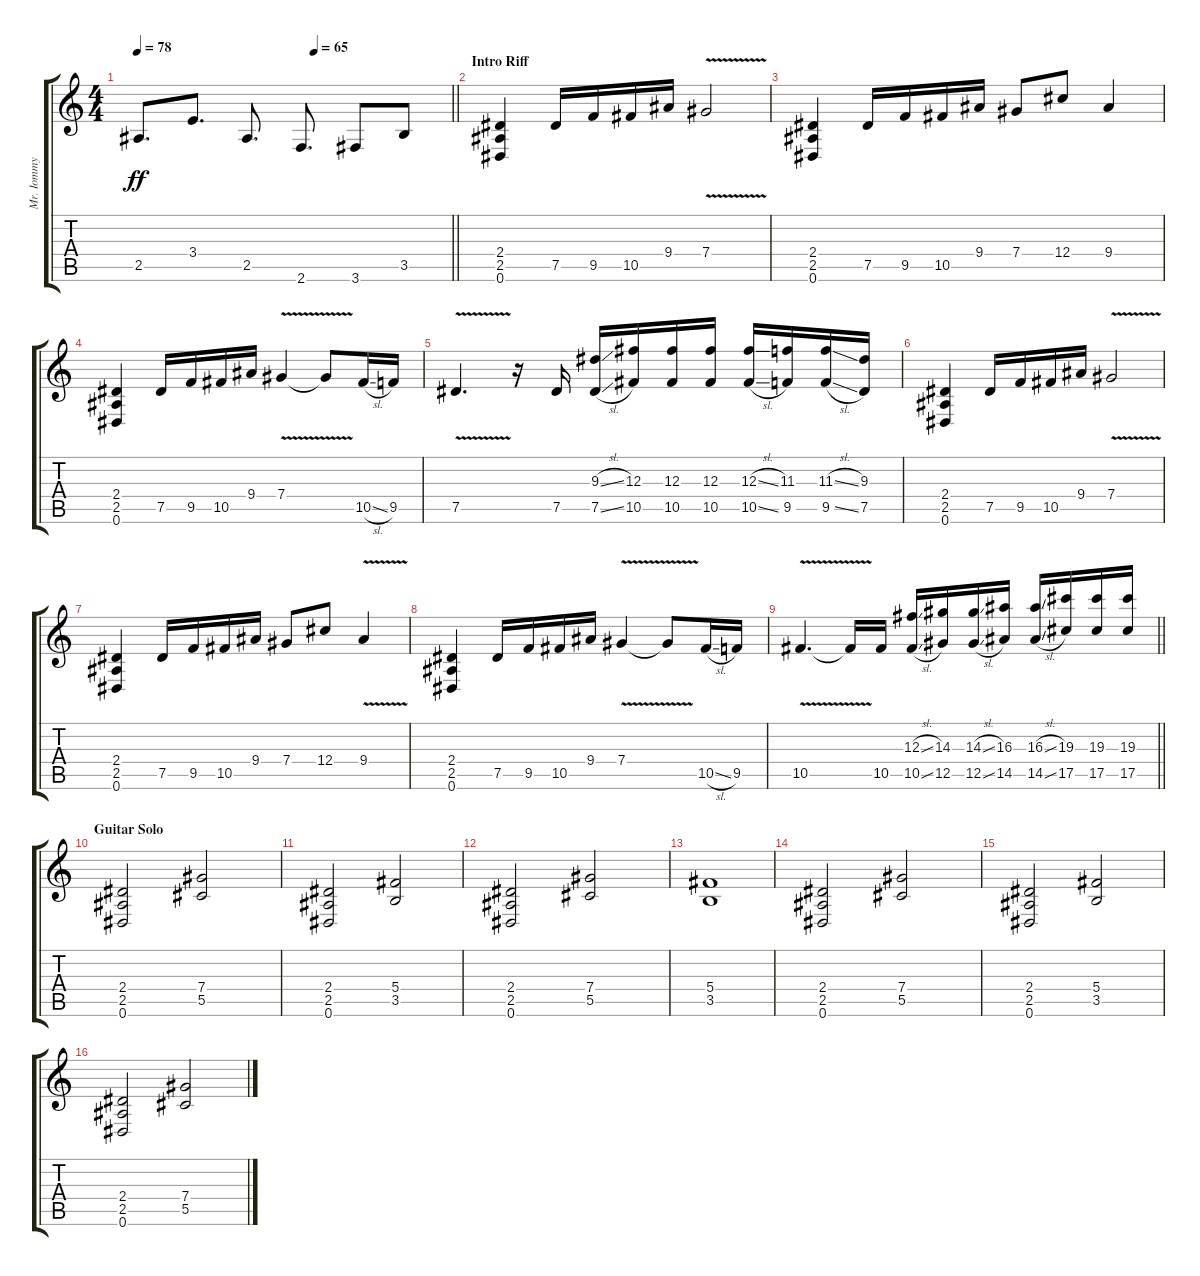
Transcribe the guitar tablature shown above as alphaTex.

\track ("Mr. Iommy" "Mr. Iommy") {instrument distortionguitar}
\staff {score tabs}
\tuning (Eb4 Bb3 Gb3 Db3 Ab2 Eb2) {hide}
\ts (4 4)
\tempo 78
\tempo (65 0.5625)
\clef g2
\barLineRight lightlight
\ks c
2.5.8{d dy ff} 3.4.8{d} 2.5.8{d} 2.6.8{d} 3.6.8 3.5.8 |
\section ("" "Intro Riff")
(2.4 2.5 0.6).4 7.5.16 9.5.16 10.5.16 9.4.16 7.4{v}.2 |
(2.4 2.5 0.6).4 7.5.16 9.5.16 10.5.16 9.4.16 7.4.8{beam Up} 12.4.8{beam Up} 9.4.4{beam Up} |
(2.4 2.5 0.6).4 7.5.16 9.5.16 10.5.16 9.4.16 7.4{v}.4 7.4{t}.8 10.5{sl}.16 9.5.16 |
7.5{v}.4{d} r.16 7.5.16 (9.3{sl} 7.5{sl}).16{beam Up} (12.3 10.5).16{beam Up} (12.3 10.5).16{beam Up} (12.3 10.5).16{beam Up} (12.3{sl} 10.5{sl}).16{beam Up} (11.3 9.5).16{beam Up} (11.3{sl} 9.5{sl}).16{beam Up} (9.3 7.5).16{beam Up} |
(2.4 2.5 0.6).4 7.5.16 9.5.16 10.5.16 9.4.16 7.4{v}.2 |
(2.4 2.5 0.6).4 7.5.16 9.5.16 10.5.16 9.4.16 7.4.8{beam Up} 12.4.8{beam Up} 9.4{v}.4{beam Up} |
(2.4 2.5 0.6).4 7.5.16 9.5.16 10.5.16 9.4.16 7.4{v}.4 7.4{t}.8 10.5{sl}.16 9.5.16 |
\barLineRight lightlight
10.5{v}.4{d} 10.5{t}.16 10.5.16 (12.3{sl} 10.5{sl}).16{beam Up} (14.3 12.5).16{beam Up} (14.3{sl} 12.5{sl}).16{beam Up} (16.3 14.5).16{beam Up} (16.3{sl} 14.5{sl}).16{beam Up} (19.3 17.5).16{beam Up} (19.3 17.5).16{beam Up} (19.3 17.5).16{beam Up} |
\section ("" "Guitar Solo")
(2.4 2.5 0.6).2 (7.4 5.5).2 |
(2.4 2.5 0.6).2 (5.4 3.5).2 |
(2.4 2.5 0.6).2 (7.4 5.5).2 |
(5.4 3.5).1 |
(2.4 2.5 0.6).2 (7.4 5.5).2 |
(2.4 2.5 0.6).2 (5.4 3.5).2 |
(2.4 2.5 0.6).2 (7.4 5.5).2
